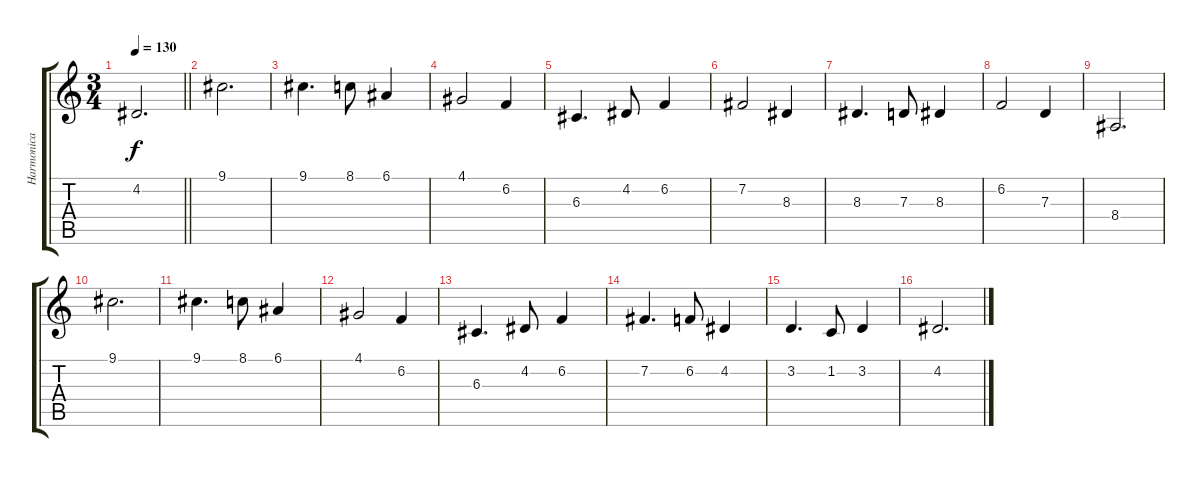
\track ("Harmonica" "Harmonica") {instrument harmonica}
\staff {score tabs}
\tuning (E4 B3 G3 D3 A2 E2) {hide}
\ts (3 4)
\tempo 130
\clef g2
\barLineRight lightlight
\ks c
4.2.2{d dy f} |
\section ("" "")
9.1.2{d} |
9.1.4{d} 8.1.8 6.1.4 |
4.1.2 6.2.4 |
6.3.4{d} 4.2.8 6.2.4 |
7.2.2 8.3.4 |
8.3.4{d} 7.3.8 8.3.4 |
6.2.2 7.3.4 |
8.4.2{d} |
9.1.2{d} |
9.1.4{d} 8.1.8 6.1.4 |
4.1.2 6.2.4 |
6.3.4{d} 4.2.8 6.2.4 |
7.2.4{d} 6.2.8 4.2.4 |
3.2.4{d} 1.2.8 3.2.4 |
4.2.2{d volume 10}
